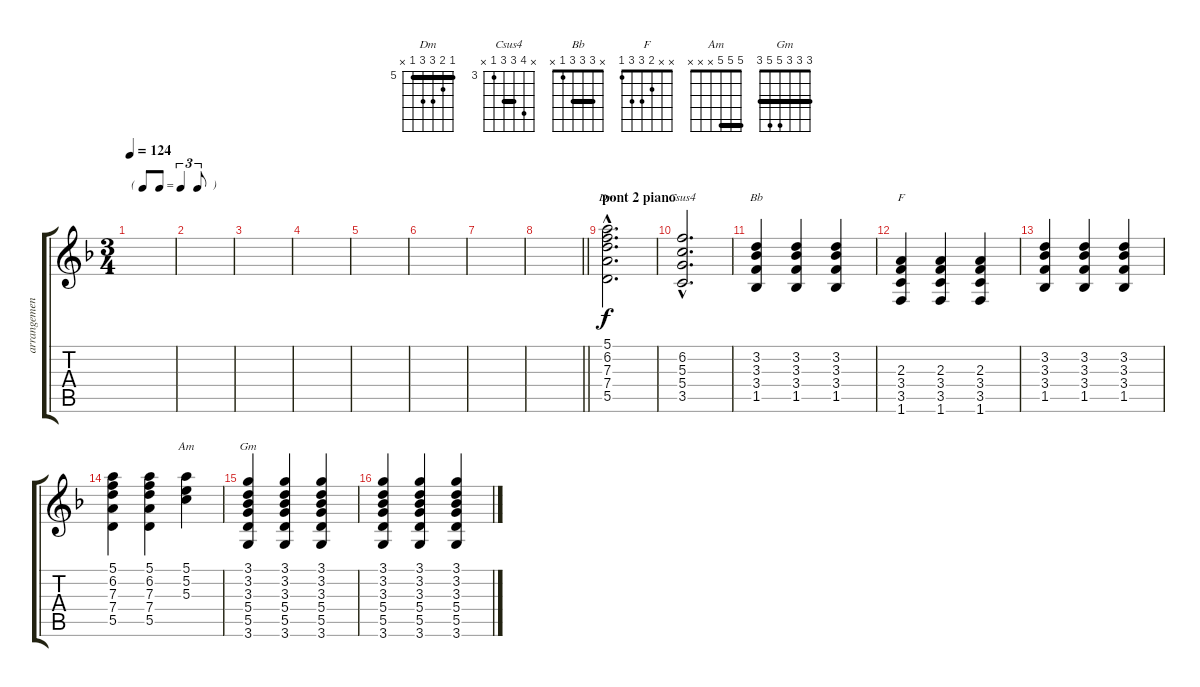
\track ("arrangements piano" "arrangemen") {instrument electricguitarjazz}
\staff {score tabs}
\tuning (E4 B3 G3 D3 A2 E2) {hide}
\chord ("Dm" 5 6 7 7 5 x) {firstfret 5 barre 5}
\chord ("Csus4" x 6 5 5 3 x) {firstfret 3 barre 5}
\chord ("Bb" x 3 3 3 1 x) {barre 3}
\chord ("F" x x 2 3 3 1)
\chord ("Am" 5 5 5 x x x) {barre 5}
\chord ("Gm" 3 3 3 5 5 3) {barre 3}
\ts (3 4)
\tf triplet8th
\tempo 124
\clef g2
\ks f
|
|
|
|
|
|
|
\barLineRight lightlight
|
\section ("" "pont 2 piano")
(5.1{hac} 6.2{hac} 7.3{hac} 7.4{hac} 5.5{hac}).2{d ch "Dm"} |
(6.2{hac} 5.3{hac} 5.4{hac} 3.5{hac}).2{d ch "Csus4"} |
(3.2 3.3 3.4 1.5).4{ch "Bb"} (3.2 3.3 3.4 1.5).4 (3.2 3.3 3.4 1.5).4 |
(2.3 3.4 3.5 1.6).4{ch "F"} (2.3 3.4 3.5 1.6).4 (2.3 3.4 3.5 1.6).4 |
(3.2 3.3 3.4 1.5).4 (3.2 3.3 3.4 1.5).4 (3.2 3.3 3.4 1.5).4 |
(5.1 6.2 7.3 7.4 5.5).4 (5.1 6.2 7.3 7.4 5.5).4 (5.1 5.2 5.3).4{ch "Am"} |
(3.1 3.2 3.3 5.4 5.5 3.6).4{ch "Gm"} (3.1 3.2 3.3 5.4 5.5 3.6).4 (3.1 3.2 3.3 5.4 5.5 3.6).4 |
(3.1 3.2 3.3 5.4 5.5 3.6).4 (3.1 3.2 3.3 5.4 5.5 3.6).4 (3.1 3.2 3.3 5.4 5.5 3.6).4
